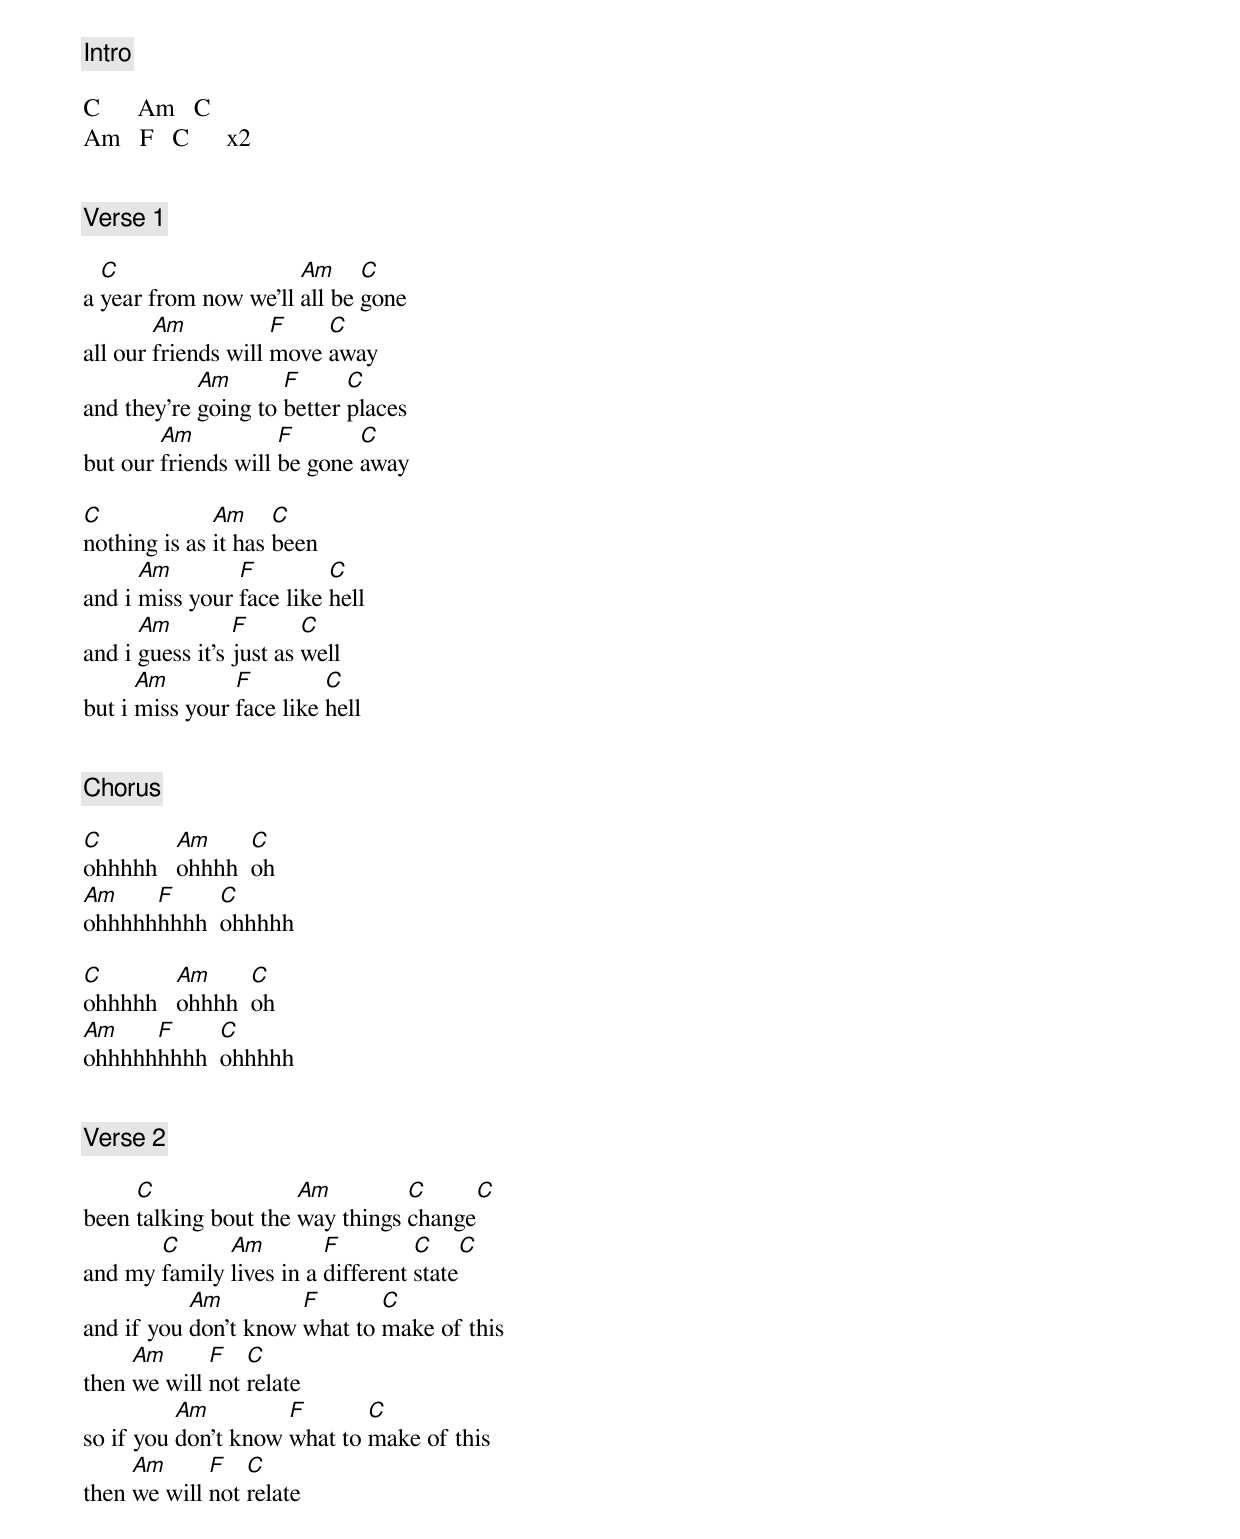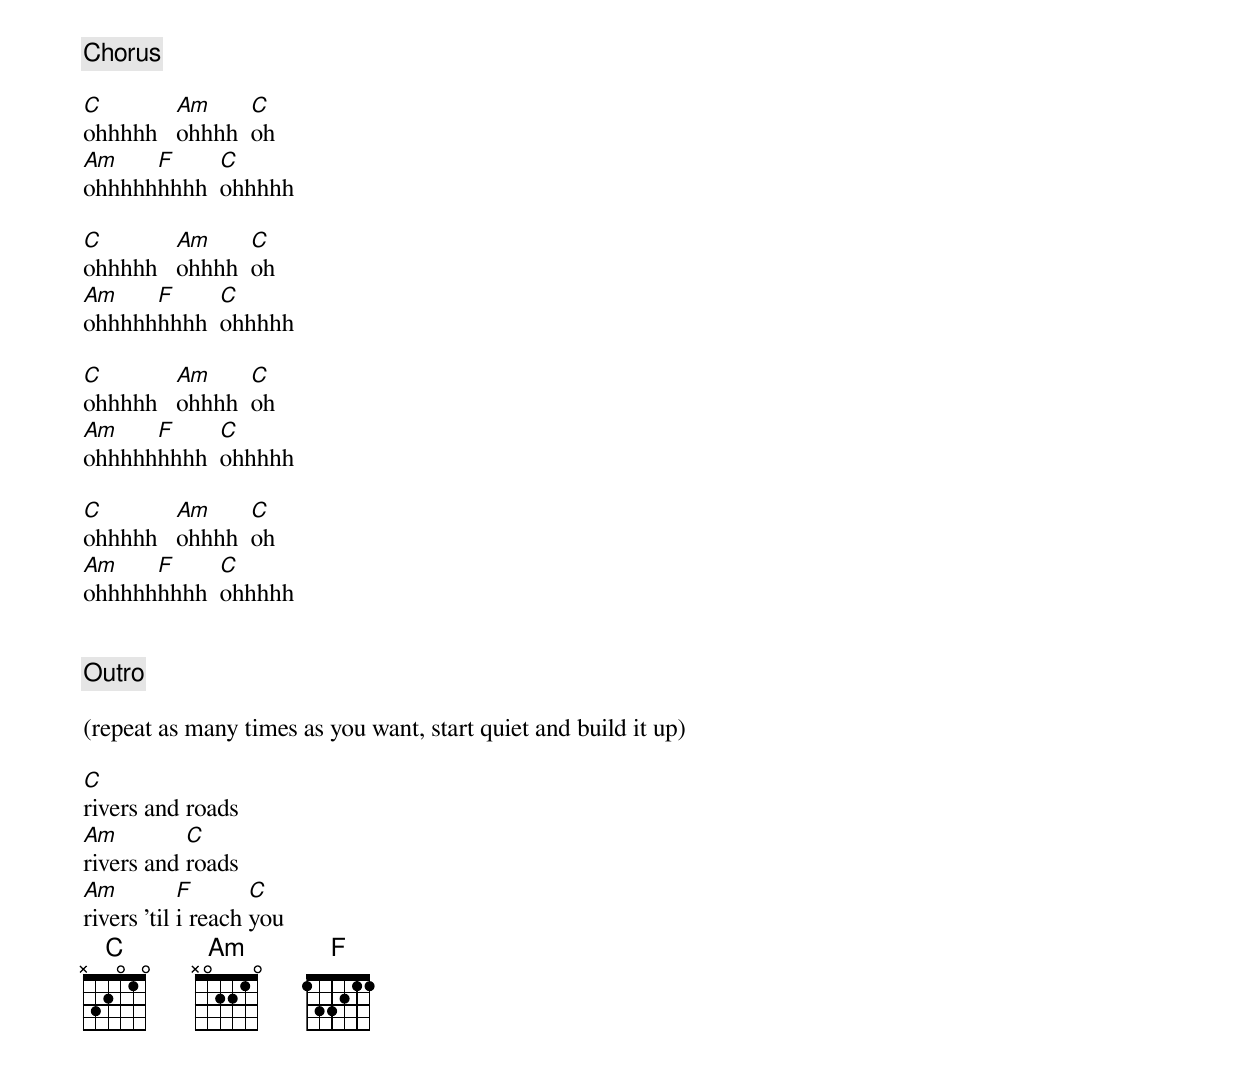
[Intro]

C      Am   C
Am   F   C      x2


[Verse 1]

  C                   Am     C
a year from now we'll all be gone
        Am           F    C
all our friends will move away
            Am       F      C
and they're going to better places
        Am           F       C
but our friends will be gone away

C             Am     C
nothing is as it has been
      Am        F         C
and i miss your face like hell
      Am         F       C
and i guess it's just as well
      Am        F         C
but i miss your face like hell


[Chorus]

C        Am     C
ohhhhh   ohhhh  oh
Am    F     C
ohhhhhhhhh  ohhhhh

C        Am     C
ohhhhh   ohhhh  oh
Am    F     C
ohhhhhhhhh  ohhhhh


[Verse 2]

     C                Am         C      C
been talking bout the way things change
       C      Am         F         C     C
and my family lives in a different state
           Am         F       C
and if you don't know what to make of this
     Am      F   C
then we will not relate
          Am         F       C
so if you don't know what to make of this
     Am      F   C
then we will not relate


[Chorus]

C        Am     C
ohhhhh   ohhhh  oh
Am    F     C
ohhhhhhhhh  ohhhhh

C        Am     C
ohhhhh   ohhhh  oh
Am    F     C
ohhhhhhhhh  ohhhhh

C        Am     C
ohhhhh   ohhhh  oh
Am    F     C
ohhhhhhhhh  ohhhhh

C        Am     C
ohhhhh   ohhhh  oh
Am    F     C
ohhhhhhhhh  ohhhhh


[Outro]

(repeat as many times as you want, start quiet and build it up)

C
rivers and roads
Am         C
rivers and roads
Am          F       C
rivers 'til i reach you
